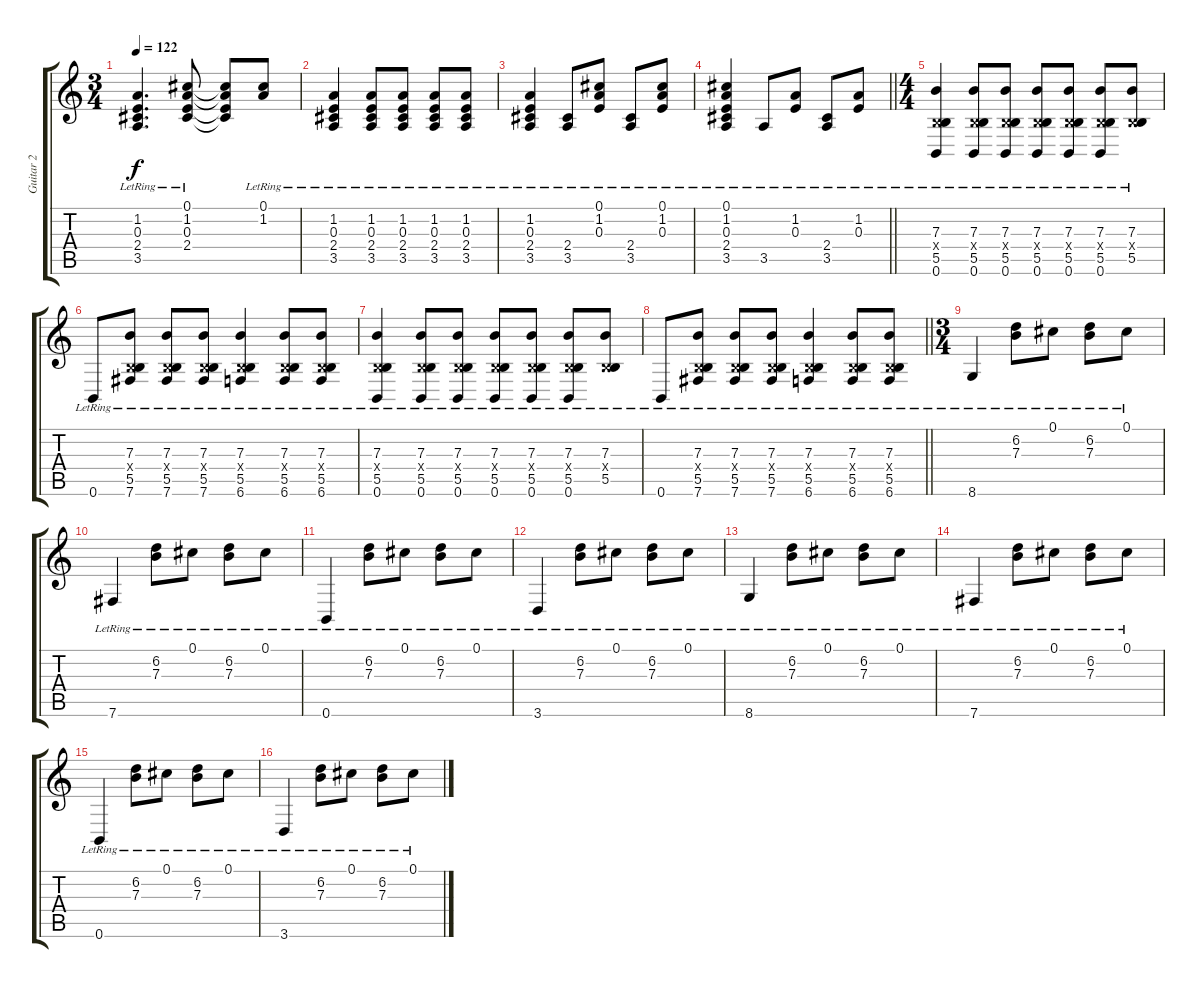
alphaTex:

\track ("Guitar 2" "Guitar 2") {instrument acousticguitarsteel}
\staff {score tabs}
\tuning (Db4 Ab3 E3 B2 Gb2 B1) {hide}
\ts (3 4)
\tempo 122
\clef g2
\ks c
(1.2{lr} 0.3{lr} 2.4{lr} 3.5{lr}).4{d dy f} (0.1{lr} 1.2{lr} 0.3{lr} 2.4{lr}).8 (0.1{t} 1.2{t} 0.3{t} 2.4{t}).8 (0.1{lr} 1.2{lr}).8 |
(1.2{lr} 0.3{lr} 2.4{lr} 3.5{lr}).4 (1.2{lr} 0.3{lr} 2.4{lr} 3.5{lr}).8 (1.2{lr} 0.3{lr} 2.4{lr} 3.5{lr}).8 (1.2{lr} 0.3{lr} 2.4{lr} 3.5{lr}).8 (1.2{lr} 0.3{lr} 2.4{lr} 3.5{lr}).8 |
(1.2{lr} 0.3{lr} 2.4{lr} 3.5{lr}).4 (2.4{lr} 3.5{lr}).8 (0.1{lr} 1.2{lr} 0.3{lr}).8 (2.4{lr} 3.5{lr}).8 (0.1{lr} 1.2{lr} 0.3{lr}).8 |
\barLineRight lightlight
(0.1{lr} 1.2{lr} 0.3{lr} 2.4{lr} 3.5{lr}).4 3.5{lr}.8 (1.2{lr} 0.3{lr}).8 (2.4{lr} 3.5{lr}).8 (1.2{lr} 0.3{lr}).8 |
\ts (4 4)
(7.3{lr} 0.4{x} 5.5{lr} 0.6{lr}).4 (7.3{lr} 0.4{x} 5.5{lr} 0.6{lr}).8 (7.3{lr} 0.4{x} 5.5{lr} 0.6{lr}).8 (7.3{lr} 0.4{x} 5.5{lr} 0.6{lr}).8 (7.3{lr} 0.4{x} 5.5{lr} 0.6{lr}).8 (7.3{lr} 0.4{x} 5.5{lr} 0.6{lr}).8 (7.3{lr} 0.4{x} 5.5{lr}).8 |
0.6{lr}.8 (7.3{lr} 0.4{x} 5.5{lr} 7.6{lr}).8 (7.3{lr} 0.4{x} 5.5{lr} 7.6{lr}).8 (7.3{lr} 0.4{x} 5.5{lr} 7.6{lr}).8 (7.3{lr} 0.4{x} 5.5{lr} 6.6{lr}).4 (7.3{lr} 0.4{x} 5.5{lr} 6.6{lr}).8 (7.3{lr} 0.4{x} 5.5{lr} 6.6{lr}).8 |
(7.3{lr} 0.4{x} 5.5{lr} 0.6{lr}).4 (7.3{lr} 0.4{x} 5.5{lr} 0.6{lr}).8 (7.3{lr} 0.4{x} 5.5{lr} 0.6{lr}).8 (7.3{lr} 0.4{x} 5.5{lr} 0.6{lr}).8 (7.3{lr} 0.4{x} 5.5{lr} 0.6{lr}).8 (7.3{lr} 0.4{x} 5.5{lr} 0.6{lr}).8 (7.3{lr} 0.4{x} 5.5{lr}).8 |
\barLineRight lightlight
0.6{lr}.8 (7.3{lr} 0.4{x} 5.5{lr} 7.6{lr}).8 (7.3{lr} 0.4{x} 5.5{lr} 7.6{lr}).8 (7.3{lr} 0.4{x} 5.5{lr} 7.6{lr}).8 (7.3{lr} 0.4{x} 5.5{lr} 6.6{lr}).4 (7.3{lr} 0.4{x} 5.5{lr} 6.6{lr}).8 (7.3 0.4{x} 5.5{lr} 6.6).8 |
\ts (3 4)
8.6{lr}.4 (6.2{lr} 7.3{lr}).8 0.1{lr}.8 (6.2{lr} 7.3{lr}).8 0.1{lr}.8 |
7.6{lr}.4 (6.2{lr} 7.3{lr}).8 0.1{lr}.8 (6.2{lr} 7.3{lr}).8 0.1{lr}.8 |
0.6{lr}.4 (6.2{lr} 7.3{lr}).8 0.1{lr}.8 (6.2{lr} 7.3{lr}).8 0.1{lr}.8 |
3.6{lr}.4 (6.2{lr} 7.3{lr}).8 0.1{lr}.8 (6.2{lr} 7.3{lr}).8 0.1{lr}.8 |
8.6{lr}.4 (6.2{lr} 7.3{lr}).8 0.1{lr}.8 (6.2{lr} 7.3{lr}).8 0.1{lr}.8 |
7.6{lr}.4 (6.2{lr} 7.3{lr}).8 0.1{lr}.8 (6.2{lr} 7.3{lr}).8 0.1{lr}.8 |
0.6{lr}.4 (6.2{lr} 7.3{lr}).8 0.1{lr}.8 (6.2{lr} 7.3{lr}).8 0.1{lr}.8 |
3.6{lr}.4 (6.2{lr} 7.3{lr}).8 0.1{lr}.8 (6.2{lr} 7.3{lr}).8 0.1{lr}.8
